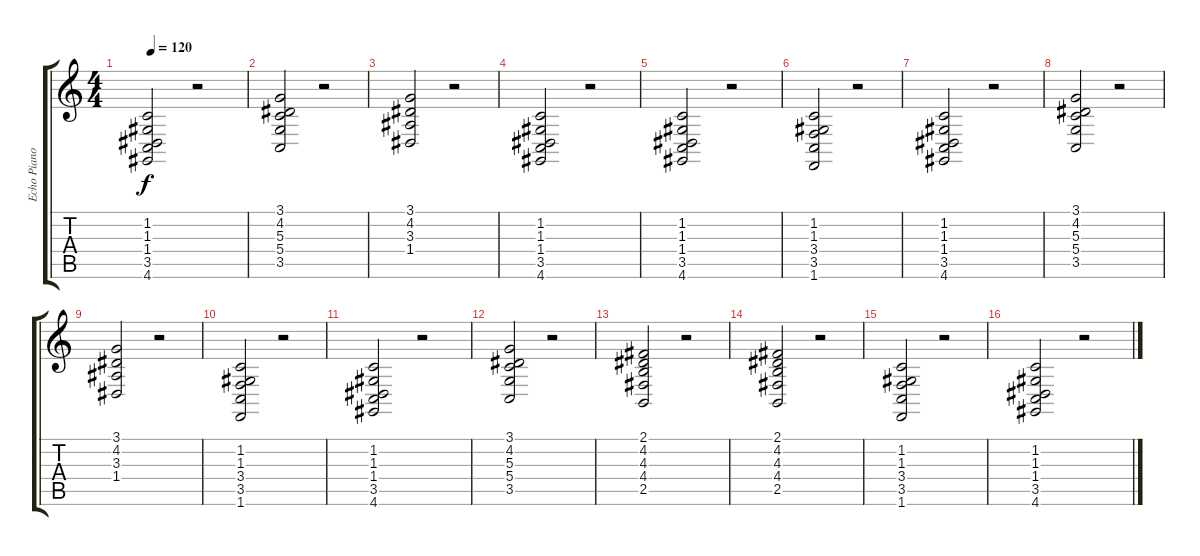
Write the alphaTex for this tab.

\track ("Echo Piano" "Echo Piano") {instrument pad4choir}
\staff {score tabs}
\tuning (E4 B3 G3 D3 A2 E2) {hide}
\ts (4 4)
\tempo 120
\clef g2
\ks c
(1.2 1.3 1.4 3.5 4.6).2{dy f} r.2 |
(3.1 4.2 5.3 5.4 3.5).2 r.2 |
(3.1 4.2 3.3 1.4).2 r.2 |
(1.2 1.3 1.4 3.5 4.6).2 r.2 |
(1.2 1.3 1.4 3.5 4.6).2 r.2 |
(1.2 1.3 3.4 3.5 1.6).2 r.2 |
(1.2 1.3 1.4 3.5 4.6).2 r.2 |
(3.1 4.2 5.3 5.4 3.5).2 r.2 |
(3.1 4.2 3.3 1.4).2 r.2 |
(1.2 1.3 3.4 3.5 1.6).2 r.2 |
(1.2 1.3 1.4 3.5 4.6).2 r.2 |
(3.1 4.2 5.3 5.4 3.5).2 r.2 |
(2.1 4.2 4.3 4.4 2.5).2 r.2 |
(2.1 4.2 4.3 4.4 2.5).2 r.2 |
(1.2 1.3 3.4 3.5 1.6).2 r.2 |
(1.2 1.3 1.4 3.5 4.6).2 r.2
